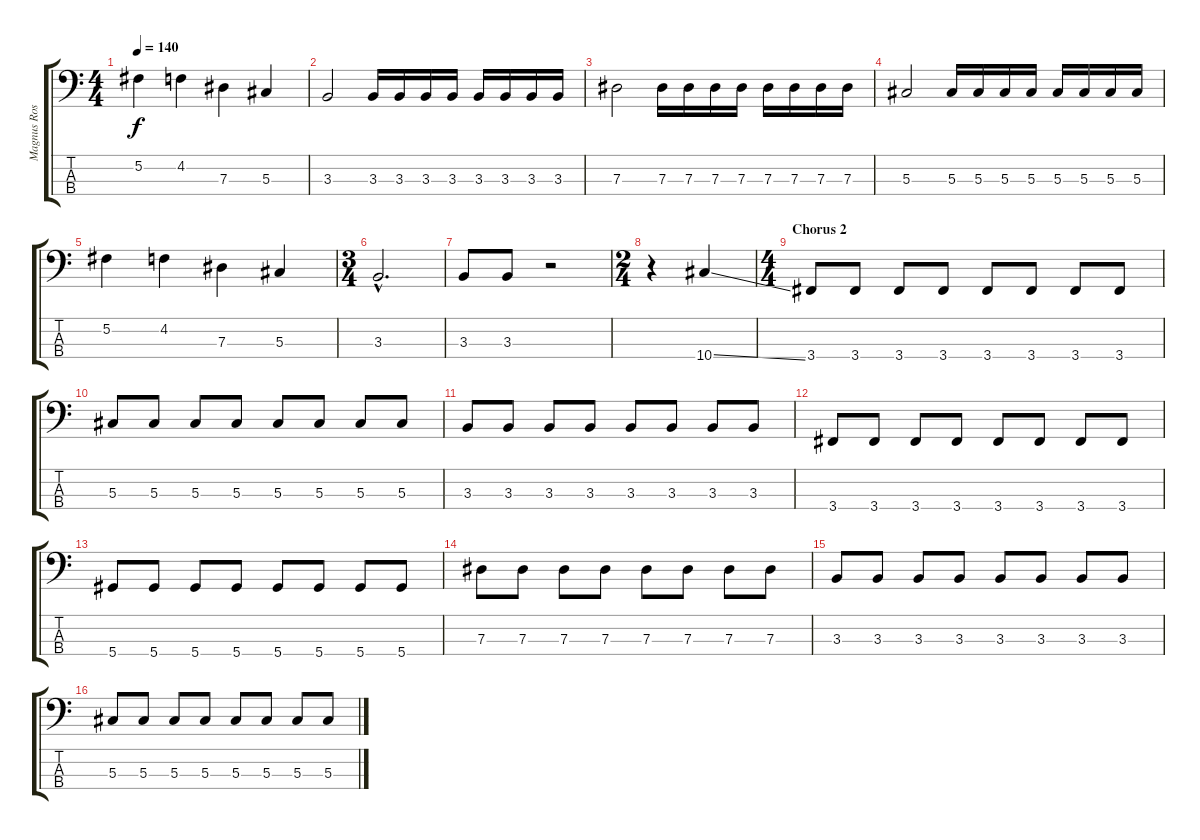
\track ("Magnus Rosén :: Bass" "Magnus Ros") {instrument electricbassfinger}
\staff {score tabs}
\tuning (Gb2 Db2 Ab1 Eb1) {hide}
\ts (4 4)
\tempo 140
\clef f4
\ks c
5.2.4{dy f} 4.2.4 7.3.4 5.3.4 |
3.3.2 3.3.16 3.3.16 3.3.16 3.3.16 3.3.16 3.3.16 3.3.16 3.3.16 |
7.3.2 7.3.16 7.3.16 7.3.16 7.3.16 7.3.16 7.3.16 7.3.16 7.3.16 |
5.3.2 5.3.16 5.3.16 5.3.16 5.3.16 5.3.16 5.3.16 5.3.16 5.3.16 |
5.2.4 4.2.4 7.3.4 5.3.4 |
\ts (3 4)
3.3{hac}.2{d} |
3.3.8 3.3.8 r.2 |
\ts (2 4)
r.4 10.4{ss}.4 |
\ts (4 4)
\section ("" "Chorus 2")
3.4.8 3.4.8 3.4.8 3.4.8 3.4.8 3.4.8 3.4.8 3.4.8 |
5.3.8 5.3.8 5.3.8 5.3.8 5.3.8 5.3.8 5.3.8 5.3.8 |
3.3.8 3.3.8 3.3.8 3.3.8 3.3.8 3.3.8 3.3.8 3.3.8 |
3.4.8 3.4.8 3.4.8 3.4.8 3.4.8 3.4.8 3.4.8 3.4.8 |
5.4.8 5.4.8 5.4.8 5.4.8 5.4.8 5.4.8 5.4.8 5.4.8 |
7.3.8 7.3.8 7.3.8 7.3.8 7.3.8 7.3.8 7.3.8 7.3.8 |
3.3.8 3.3.8 3.3.8 3.3.8 3.3.8 3.3.8 3.3.8 3.3.8 |
5.3.8 5.3.8 5.3.8 5.3.8 5.3.8 5.3.8 5.3.8 5.3.8
